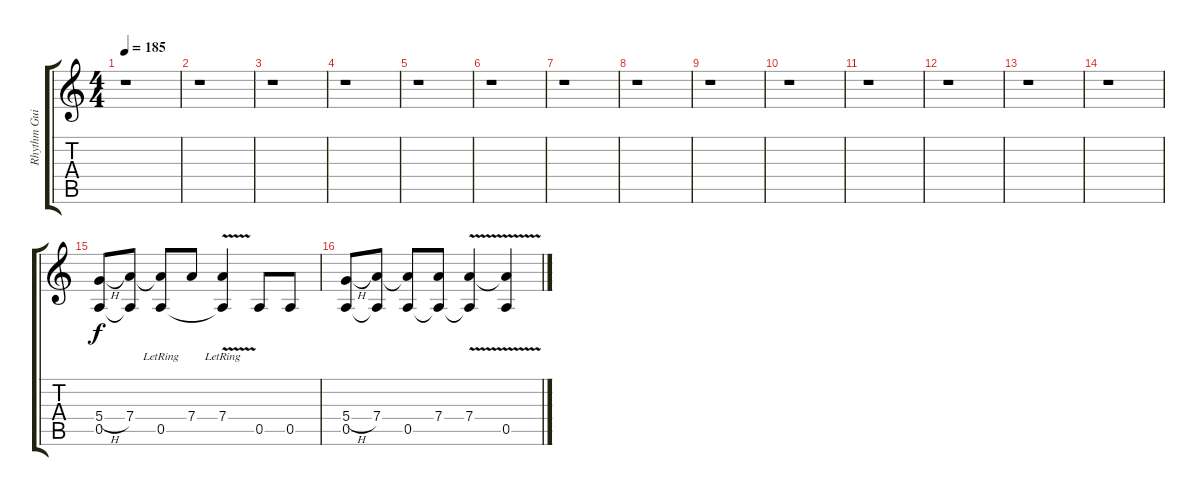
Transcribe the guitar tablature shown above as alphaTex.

\track ("Rhythm Guitar 2" "Rhythm Gui") {instrument distortionguitar}
\staff {score tabs}
\tuning (E4 B3 G3 D3 A2 E2) {hide}
\ts (4 4)
\tempo 185
\clef g2
\ks c
r.1{dy f} |
r.1 |
r.1 |
r.1 |
r.1 |
r.1 |
r.1 |
r.1 |
r.1 |
r.1 |
r.1 |
r.1 |
r.1 |
r.1 |
(5.4{h} 0.5).8 (7.4 0.5{t}).8 (7.4{t} 0.5{lr}).8 7.4.8 (7.4{v lr} 0.5{t}).4 0.5.8 0.5.8 |
(5.4{h} 0.5).8 (7.4 0.5{t}).8 (7.4{t} 0.5).8 (7.4 0.5{t}).8 (7.4{v} 0.5{t}).4 (7.4{t} 0.5).4
